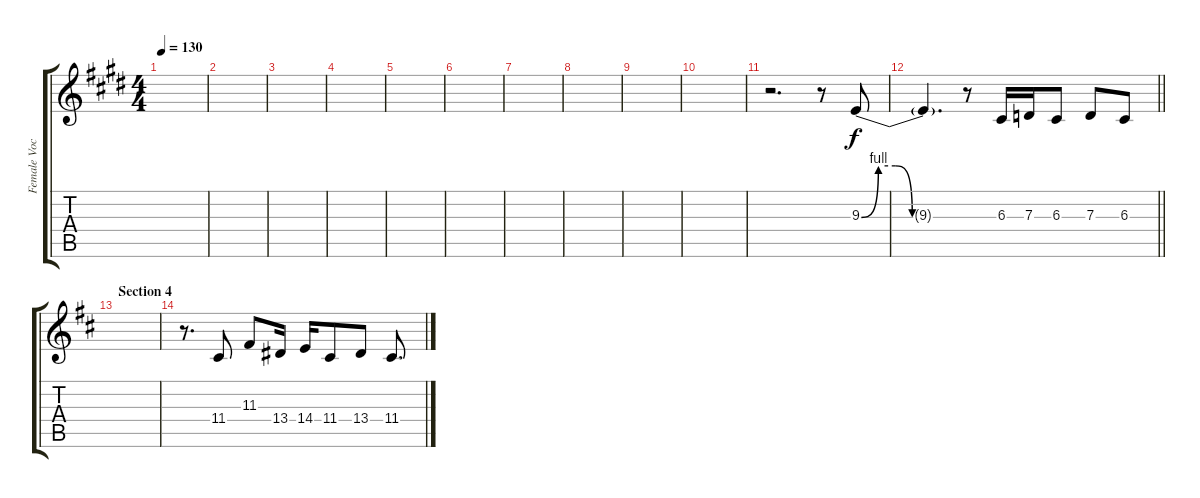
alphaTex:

\track ("Female Vocals" "Female Voc") {instrument lead6voice}
\staff {score tabs}
\tuning (E4 B3 G3 D3 A2 E2) {hide}
\ts (4 4)
\tempo 130
\clef g2
\ks e
|
|
|
|
|
|
|
|
|
|
r.2{d} r.8 9.3{be (custom 0 0 10 4 20 4 30 0 60 0)}.8 |
\barLineRight lightlight
9.3{t}.4{d} r.8 6.3.16 7.3.16 6.3.8 7.3.8 6.3.8 |
\section ("" "Section 4")
\ks d
|
r.8{d} 11.4.8 11.3.8 13.4.16 14.4.16 11.4.8 13.4.8 11.4.8{d}
